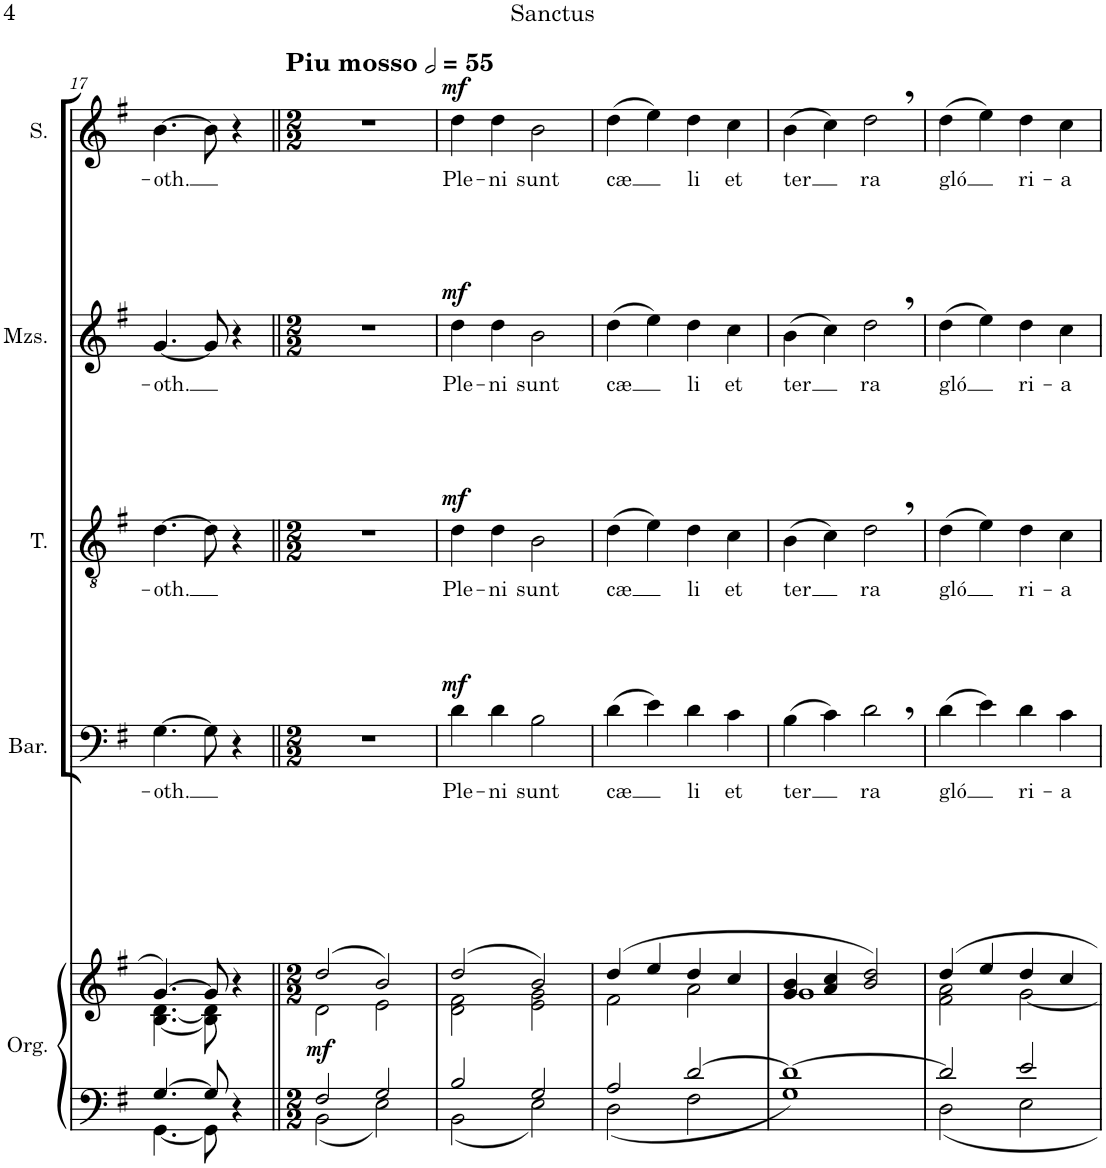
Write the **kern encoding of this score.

**kern	**kern	**dynam	**kern	**text	**dynam	**kern	**text	**dynam	**kern	**text	**dynam	**kern	**text	**dynam
*part5	*part5	*part5	*part4	*part4	*part4	*part3	*part3	*part3	*part2	*part2	*part2	*part1	*part1	*part1
*staff6	*staff5	*staff5/6	*staff4	*staff4	*staff4	*staff3	*staff3	*staff3	*staff2	*staff2	*staff2	*staff1	*staff1	*staff1
*I"Órgano	*	*	*I"Barítono	*	*	*I"Tenor	*	*	*I"Mezzosoprano	*	*	*I"Soprano	*	*
*	*	*	*I'Bar.	*	*	*I'T.	*	*	*I'Mzs.	*	*	*I'S.	*	*
!!LO:PB:g=z
*clefF4	*clefG2	*	*clefF4	*	*	*clefGv2	*	*	*clefG2	*	*	*clefG2	*	*
*k[f#]	*k[f#]	*	*k[f#]	*	*	*k[f#]	*	*	*k[f#]	*	*	*k[f#]	*	*
*M6/8	*M6/8	*	*M6/8	*	*	*M6/8	*	*	*M6/8	*	*	*M6/8	*	*
=17	=17	=17	=17	=17	=17	=17	=17	=17	=17	=17	=17	=17	=17	=17
*^	*^	*	*	*	*	*	*	*	*	*	*	*	*	*
!	!	!	!	!	!	!LO:LY:b	!	!	!LO:LY:b	!	!	!LO:LY:b	!	!	!LO:LY:b	!
[4.G/	[4.GG\	[4.g/	[4.B\ [4.d\	.	[4.G\	-oth.	.	[4.d\	-oth.	.	[4.g/	-oth.	.	[4.b\	-oth.	.
8G/]	8GG\]	8g/]	8B\] 8d\]	.	8G\]	.	.	8d\]	.	.	8g/]	.	.	8b\]	.	.
4r	4ryy	4r	4ryy	.	4r	.	.	4r	.	.	4r	.	.	4r	.	.
=18||	=18||	=18||	=18||	=18||	=18||	=18||	=18||	=18||	=18||	=18||	=18||	=18||	=18||	=18||	=18||	=18||
*M2/2	*	*M2/2	*	*	*M2/2	*	*	*M2/2	*	*	*M2/2	*	*	*M2/2	*	*
*	*	*	*	*	*	*	*	*	*	*	*	*	*	*MM110	*	*
!	!	!	!	!	!	!	!	!	!	!	!	!	!	!LO:TX:a:B:t=Piu mosso	!	!
!	!	!	!	!LO:DY:b	!	!	!	!	!	!	!	!	!	!	!	!
2F#/	2BB\	(2dd/	2d\	mf	1r	.	.	1r	.	.	1r	.	.	1r	.	.
2G/	2E\	2b/)	2e\	.	.	.	.	.	.	.	.	.	.	.	.	.
=19	=19	=19	=19	=19	=19	=19	=19	=19	=19	=19	=19	=19	=19	=19	=19	=19
!	!	!	!	!	!	!LO:LY:b	!LO:DY:a	!	!LO:LY:b	!LO:DY:a	!	!LO:LY:b	!LO:DY:a	!	!LO:LY:b	!LO:DY:a
2B/	2BB\	(2dd/	2d\ 2f#\	.	4d\	Ple-	mf	4d\	Ple-	mf	4dd\	Ple-	mf	4dd\	Ple-	mf
!	!	!	!	!	!	!LO:LY:b	!	!	!LO:LY:b	!	!	!LO:LY:b	!	!	!LO:LY:b	!
.	.	.	.	.	4d\	-ni	.	4d\	-ni	.	4dd\	-ni	.	4dd\	-ni	.
!	!	!	!	!	!	!LO:LY:b	!	!	!LO:LY:b	!	!	!LO:LY:b	!	!	!LO:LY:b	!
2G/	2E\	2b/)	2e\ 2g\	.	2B\	sunt	.	2B\	sunt	.	2b\	sunt	.	2b\	sunt	.
=20	=20	=20	=20	=20	=20	=20	=20	=20	=20	=20	=20	=20	=20	=20	=20	=20
!	!	!	!	!	!	!LO:LY:b	!	!	!LO:LY:b	!	!	!LO:LY:b	!	!	!LO:LY:b	!
2A/	2D\	(4dd/	2f#\	.	(4d\	cæ	.	(4d\	cæ	.	(4dd\	cæ	.	(4dd\	cæ	.
.	.	4ee/	.	.	4e\)	.	.	4e\)	.	.	4ee\)	.	.	4ee\)	.	.
!	!	!	!	!	!	!LO:LY:b	!	!	!LO:LY:b	!	!	!LO:LY:b	!	!	!LO:LY:b	!
[2d/	2F#\	4dd/	2a\	.	4d\	li	.	4d\	li	.	4dd\	li	.	4dd\	li	.
!	!	!	!	!	!	!LO:LY:b	!	!	!LO:LY:b	!	!	!LO:LY:b	!	!	!LO:LY:b	!
.	.	4cc/	.	.	4c\	et	.	4c\	et	.	4cc\	et	.	4cc\	et	.
=21	=21	=21	=21	=21	=21	=21	=21	=21	=21	=21	=21	=21	=21	=21	=21	=21
!	!	!	!	!	!	!LO:LY:b	!	!	!LO:LY:b	!	!	!LO:LY:b	!	!	!LO:LY:b	!
1d_	1G	4g/ 4b/	1g	.	(4B\	ter	.	(4B\	ter	.	(4b\	ter	.	(4b\	ter	.
.	.	4a/ 4cc/	.	.	4c\)	.	.	4c\)	.	.	4cc\)	.	.	4cc\)	.	.
!	!	!	!	!	!	!LO:LY:b	!	!	!LO:LY:b	!	!	!LO:LY:b	!	!	!LO:LY:b	!
.	.	2b/ 2dd/)	.	.	2d,\	ra	.	2d,\	ra	.	2dd,\	ra	.	2dd,\	ra	.
=22	=22	=22	=22	=22	=22	=22	=22	=22	=22	=22	=22	=22	=22	=22	=22	=22
!	!	!	!	!	!	!LO:LY:b	!	!	!LO:LY:b	!	!	!LO:LY:b	!	!	!LO:LY:b	!
2d/]	2D\	4dd/	2f#\ 2a\	.	(4d\	gló	.	(4d\	gló	.	(4dd\	gló	.	(4dd\	gló	.
.	.	4ee/	.	.	4e\)	.	.	4e\)	.	.	4ee\)	.	.	4ee\)	.	.
!	!	!	!	!	!	!LO:LY:b	!	!	!LO:LY:b	!	!	!LO:LY:b	!	!	!LO:LY:b	!
2e/	2E\	4dd/	[2g\	.	4d\	ri-	.	4d\	ri-	.	4dd\	ri-	.	4dd\	ri-	.
!	!	!	!	!	!	!LO:LY:b	!	!	!LO:LY:b	!	!	!LO:LY:b	!	!	!LO:LY:b	!
.	.	4cc/	.	.	4c\	-a	.	4c\	-a	.	4cc\	-a	.	4cc\	-a	.
*v	*v	*	*	*	*	*	*	*	*	*	*	*	*	*	*	*
*	*v	*v	*	*	*	*	*	*	*	*	*	*	*	*	*
=	=	=	=	=	=	=	=	=	=	=	=	=	=	=
*-	*-	*-	*-	*-	*-	*-	*-	*-	*-	*-	*-	*-	*-	*-
